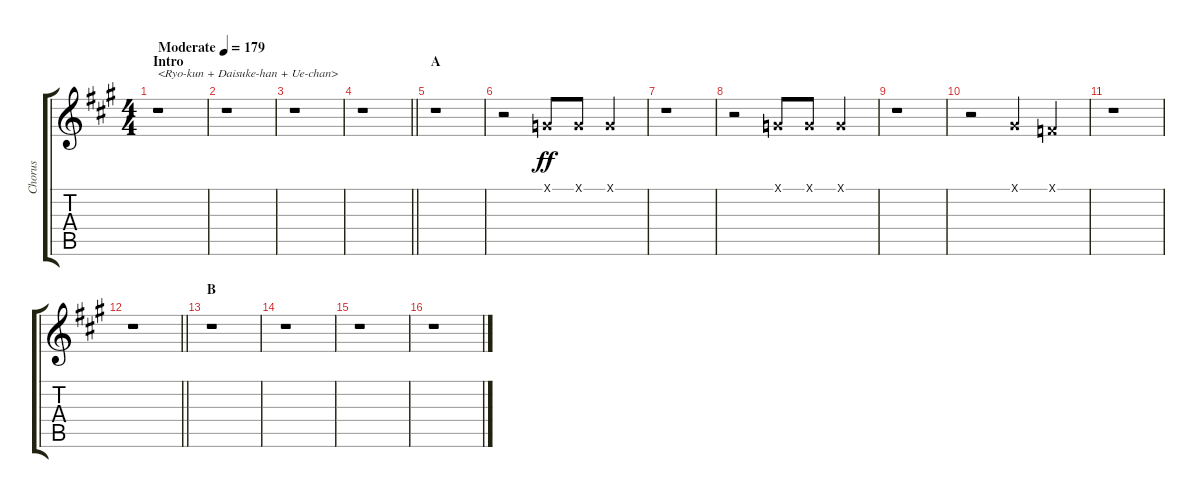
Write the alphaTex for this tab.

\track ("Chorus" "Chorus") {instrument voiceoohs}
\staff {score tabs}
\tuning (Eb4 Bb3 Gb3 Db3 Ab2 Eb2) {hide}
\ts (4 4)
\section ("" "Intro")
\tempo (179 "Moderate")
\clef g2
\ks a
r.1{txt "<Ryo-kun + Daisuke-han + Ue-chan>" dy ff instrument voiceoohs} |
r.1 |
r.1 |
\barLineRight lightlight
r.1 |
\section ("" "A")
r.1 |
r.2 4.1{x}.8 4.1{x}.8 4.1{x}.4 |
r.1 |
r.2 4.1{x}.8 4.1{x}.8 4.1{x}.4 |
r.1 |
r.2 5.1{x}.4 2.1{x}.4 |
r.1 |
\barLineRight lightlight
r.1 |
\section ("" "B")
r.1 |
r.1 |
r.1 |
r.1
